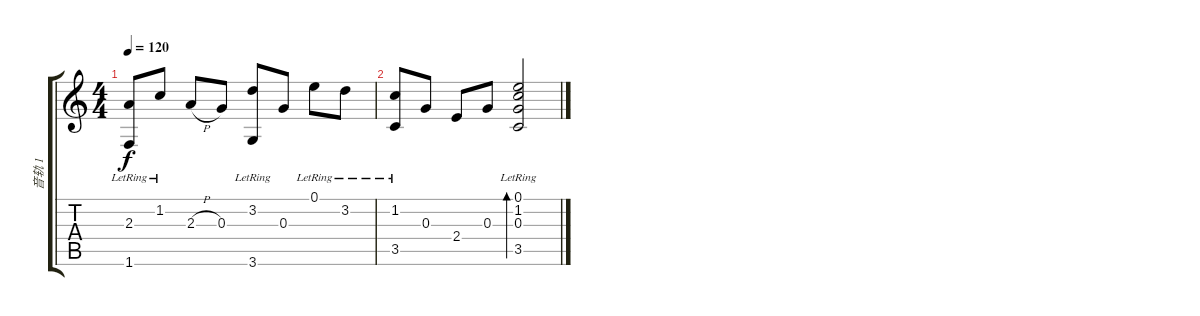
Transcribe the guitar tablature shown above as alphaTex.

\track ("音轨 1" "音轨 1") {instrument acousticguitarnylon}
\staff {score tabs}
\tuning (E4 B3 G3 D3 A2 E2) {hide}
\ts (4 4)
\tempo 120
\clef g2
\ks c
(2.3{lr} 1.6{lr}).8{dy f} 1.2{lr}.8 2.3{h}.8 0.3.8 (3.2{lr} 3.6{lr}).8 0.3.8 0.1{lr}.8 3.2{lr}.8 |
(1.2{lr} 3.5{lr}).8 0.3.8 2.4.8 0.3.8 (0.1{lr} 1.2{lr} 0.3{lr} 3.5{lr}).2{bd 480}
